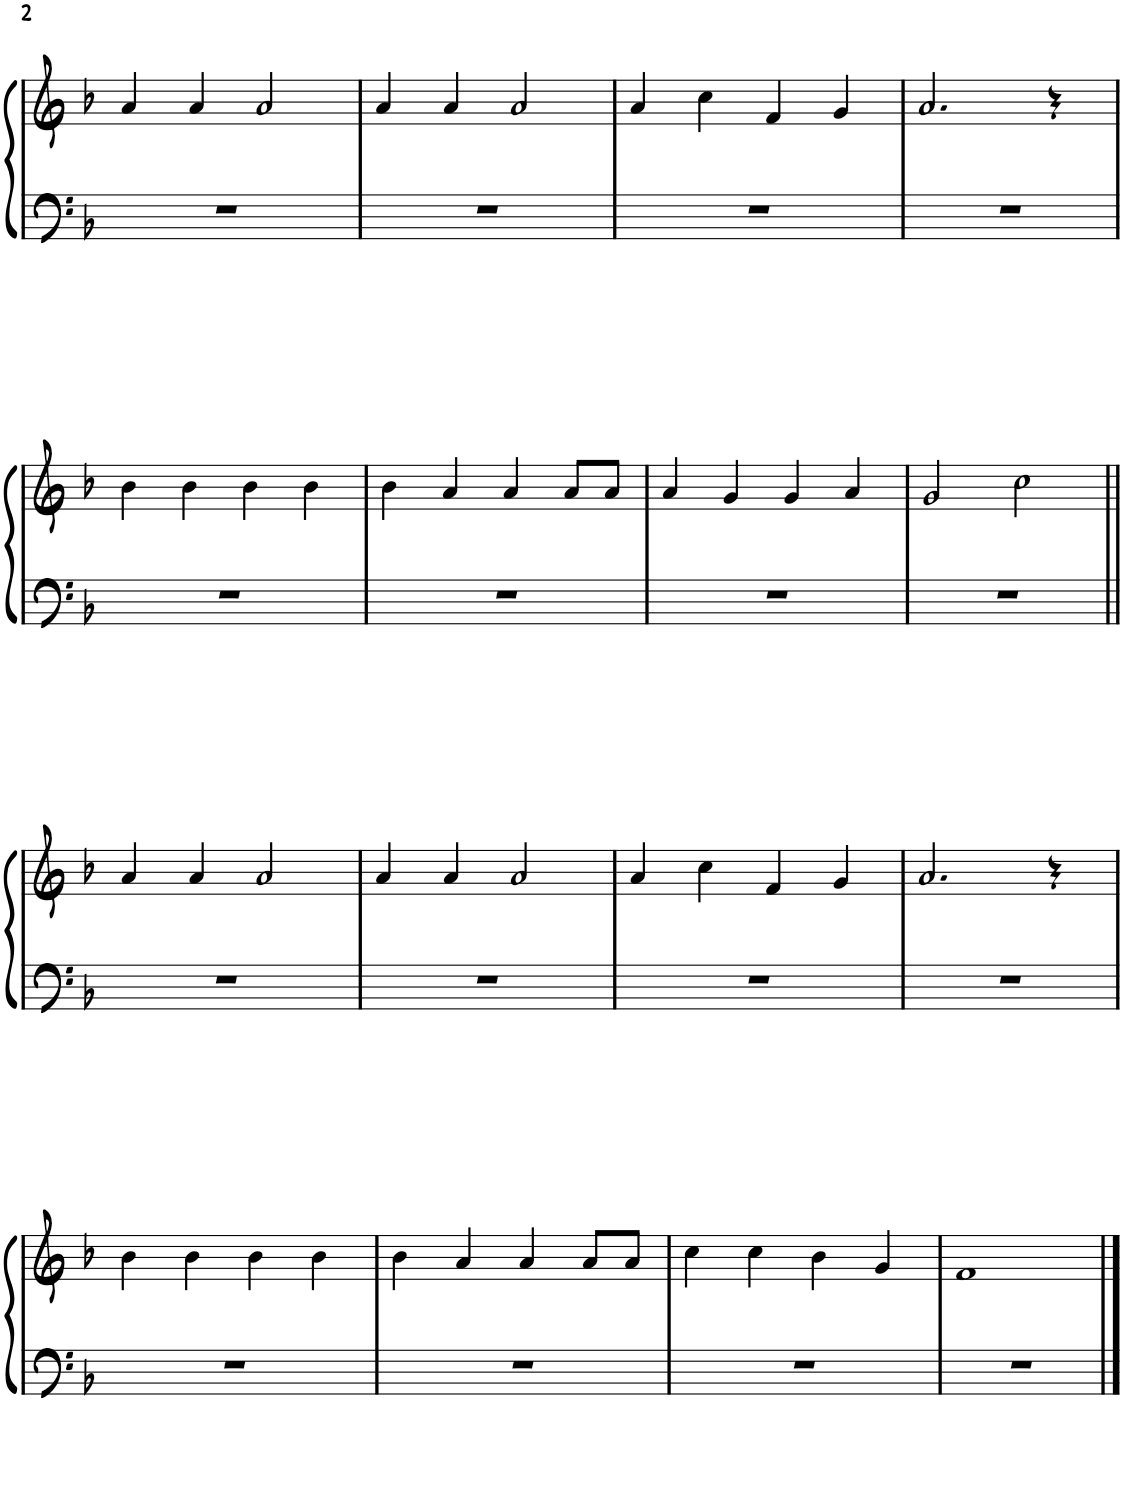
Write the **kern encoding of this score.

**kern	**kern
*part1	*part1
*staff2	*staff1
*I"Piano	*
*I'Pno.	*
!!LO:PB:g=z
*clefF4	*clefG2
*k[b-]	*k[b-]
*M4/4	*M4/4
=17	=17
1r	4a/
.	4a/
.	2a/
=18	=18
1r	4a/
.	4a/
.	2a/
=19	=19
1r	4a/
.	4cc\
.	4f/
.	4g/
=20	=20
1r	2.a/
.	4r
!!LO:LB:g=z
=21	=21
1r	4b-\
.	4b-\
.	4b-\
.	4b-\
=22	=22
1r	4b-\
.	4a/
.	4a/
.	8a/L
.	8a/J
=23	=23
1r	4a/
.	4g/
.	4g/
.	4a/
=24	=24
1r	2g/
.	2cc\
!!LO:LB:g=z
=25||	=25||
1r	4a/
.	4a/
.	2a/
=26	=26
1r	4a/
.	4a/
.	2a/
=27	=27
1r	4a/
.	4cc\
.	4f/
.	4g/
=28	=28
1r	2.a/
.	4r
!!LO:LB:g=z
=29	=29
1r	4b-\
.	4b-\
.	4b-\
.	4b-\
=30	=30
1r	4b-\
.	4a/
.	4a/
.	8a/L
.	8a/J
=31	=31
1r	4cc\
.	4cc\
.	4b-\
.	4g/
=32	=32
1r	1f
==	==
*-	*-
